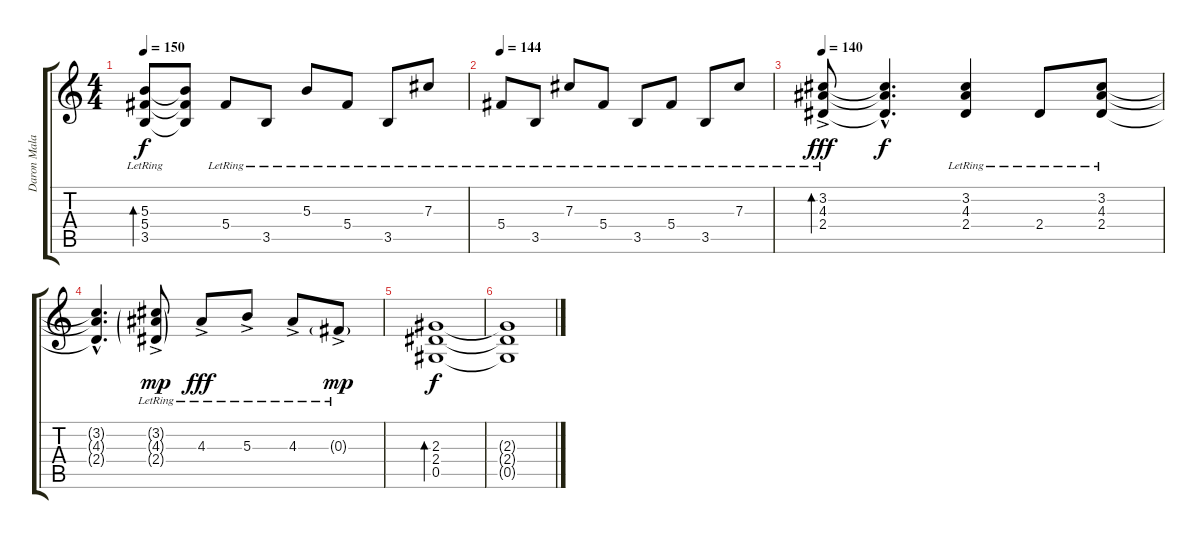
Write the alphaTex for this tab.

\track ("Daron Malakian" "Daron Mala") {instrument acousticguitarsteel}
\staff {score tabs}
\tuning (Eb4 Bb3 Gb3 Db3 Ab2 Db2) {hide}
\ts (4 4)
\tempo 150
\clef g2
\ks c
(5.3{lr} 5.4{lr} 3.5{lr}).8{bd 240 dy f} (5.3{t} 5.4{t} 3.5{t}).8 5.4{lr}.8 3.5{lr}.8 5.3{lr}.8 5.4{lr}.8 3.5{lr}.8 7.3{lr}.8 |
\tempo 144
5.4{lr}.8 3.5{lr}.8 7.3{lr}.8 5.4{lr}.8 3.5{lr}.8 5.4{lr}.8 3.5{lr}.8 7.3{lr}.8 |
\tempo 140
(3.2{lr} 4.3{lr} 2.4{ac lr}).8{bd 240 dy fff} (3.2{hac t} 4.3{hac t} 2.4{hac t}).4{d dy f} (3.2{lr} 4.3{lr} 2.4{lr}).4 2.4{lr}.8 (3.2{lr} 4.3{lr} 2.4{lr}).8 |
(3.2{hac t} 4.3{hac t} 2.4{hac t}).4{d} (3.2{g lr} 4.3{g lr} 2.4{g ac lr}).8{dy mp} 4.3{ac lr}.8{dy fff} 5.3{ac lr}.8 4.3{ac lr}.8 0.3{g ac lr}.8{dy mp} |
(2.3 2.4 0.5).1{bd 480 dy f} |
(2.3{t} 2.4{t} 0.5{t}).1
